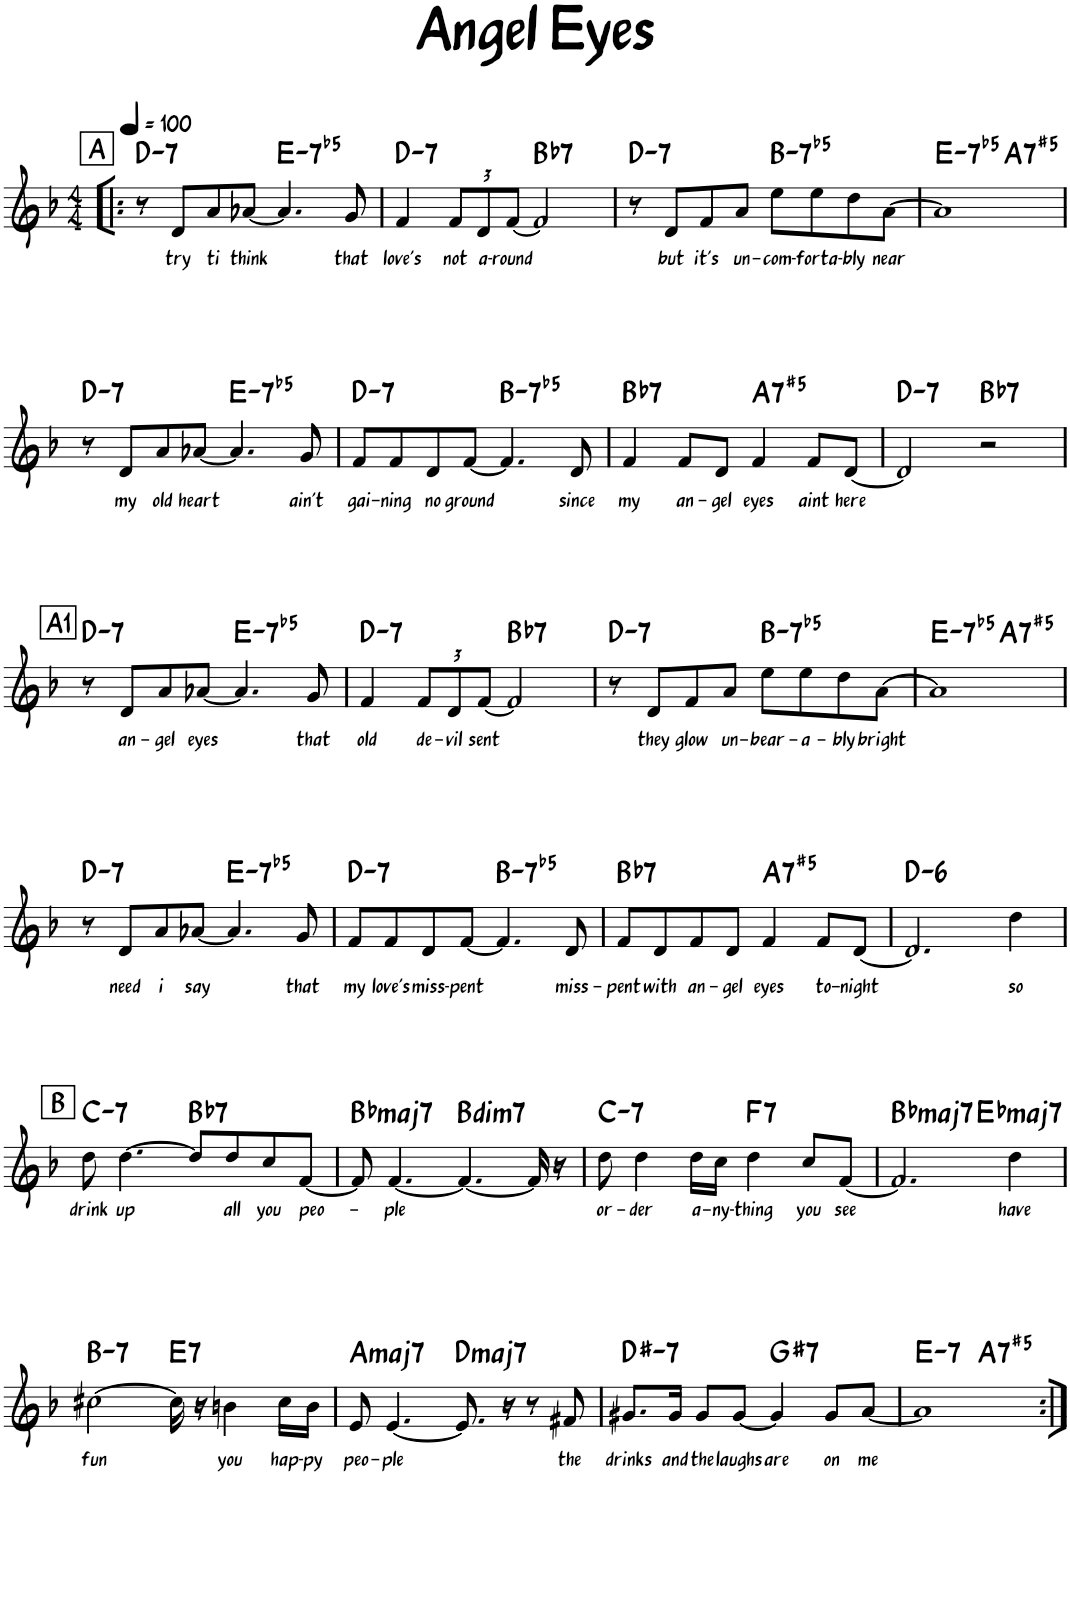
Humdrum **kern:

**kern	**kern	**kern	**text	**harte	**kern	**text	**harte
*part4	*part3	*part2	*part2	*part2	*part1	*part1	*part1
*staff4	*staff3	*staff2	*staff2	*	*staff1	*staff1	*
*I"Electric Bass	*I"Electric Bass	*I"Piano	*	*	*I"Bb Trumpet	*	*
*I'El. B.	*I'El. B.	*I'Pno.	*	*	*I'Bb Tpt.	*	*
*stria4	*stria5	*stria5	*	*	*	*	*
*	*clefF4	*clefG2	*	*	*clefG2	*	*
*Trd7c12	*Trd7c12	*	*	*	*Trd1c2	*	*
*k[b-e-a-]	*k[b-e-a-]	*k[b-e-a-]	*	*	*k[b-]	*	*
*M4/4	*M4/4	*M4/4	*	*	*M4/4	*	*
*MM100	*MM100	*MM100	*	*	*MM100	*	*
!!LO:REH:place=s1:a:B:rj:fs=14:t=A
=1!|:	=1!|:	=1!|:	=1!|:	=1!|:	=1!|:	=1!|:	=1!|:
!	!	!	!	!LO:H:kt=7	!	!	!LO:H:kt=7
4C	4C	8r	.	C:min7	8r	.	D:min7
!	!	!	!	!	!	!LO:LY:b	!
.	.	8c	try	.	8d/L	try	.
!	!	!	!	!	!	!LO:LY:b	!
4C	4C	8g/L	ti	.	8a/	ti	.
!	!	!	!	!	!	!LO:LY:b	!
.	.	[8g-X/J	think	.	[8a-X/J	think	.
!	!	!	!	!LO:H:kt=-7b5	!	!	!LO:H:kt=-7b5
4D	4D	4.g-]	.	D:hdim7	4.a-/]	.	E:hdim7
4G	4G	.	.	.	.	.	.
!	!	!	!	!	!	!LO:LY:b	!
.	.	8f	that	.	8g/	that	.
=2	=2	=2	=2	=2	=2	=2	=2
!	!	!	!	!LO:H:kt=7	!	!LO:LY:b	!LO:H:kt=7
4C	4C	4e-	love's	C:min7	4f/	love's	D:min7
*Xbrackettup	*Xbrackettup	*Xbrackettup	*	*	*Xbrackettup	*	*
!	!	!	!	!	!	!LO:LY:b	!
6C	6C	12e-/L	not	.	12f/L	not	.
!	!	!	!	!	!	!LO:LY:b	!
.	.	12c/	a-	.	12d/	a-	.
!	!	!	!	!	!	!LO:LY:b	!
12E-	12E-	[12e-/J	-round	.	[12f/J	-round	.
!	!	!	!	!LO:H:kt=7	!	!	!LO:H:kt=7
6AA-	6AA-	2e-]	.	Ab:7	2f/]	.	Bb:7
12C	12C	.	.	.	.	.	.
4E-	4E-	.	.	.	.	.	.
=3	=3	=3	=3	=3	=3	=3	=3
!	!	!	!	!LO:H:kt=7	!	!	!LO:H:kt=7
4C	4C	8r	.	C:min7	8r	.	D:min7
!	!	!	!	!	!	!LO:LY:b	!
.	.	8c	but	.	8d/L	but	.
!	!	!	!	!	!	!LO:LY:b	!
4C	4C	8e-/L	it's	.	8f/	it's	.
!	!	!	!	!	!	!LO:LY:b	!
.	.	8g/J	un-	.	8a/J	un-	.
!	!	!	!	!LO:H:kt=-7b5	!	!LO:LY:b	!LO:H:kt=-7b5
4An	4An	8dd\L	-com-	A:hdim7	8ee\L	-com-	B:hdim7
!	!	!	!	!	!	!LO:LY:b	!
.	.	8dd\J	-forta-	.	8ee\	-forta-	.
!	!	!	!	!	!	!LO:LY:b	!
4E-	4E-	8cc/L	-bly	.	8dd\	-bly	.
!	!	!	!	!	!	!LO:LY:b	!
.	.	[8g/J	near	.	[8a\J	near	.
=4	=4	=4	=4	=4	=4	=4	=4
!	!	!	!	!LO:H:kt=-7b5	!	!	!LO:H:kt=-7b5
*	*	*^	*	*	*^	*	*
4D	4D	1g]	2ryy	.	D:hdim7	1a]	2ryy	.	E:hdim7
6D	6D	.	.	.	.	.	.	.	.
12AA-	12AA-	.	.	.	.	.	.	.	.
!	!	!	!	!	!LO:H:kt=7	!	!	!	!LO:H:kt=7
6G	6G	.	2ryy	.	G:(3,#5,b7)	.	2ryy	.	A:(3,#5,b7)
12GG'	12GG'	.	.	.	.	.	.	.	.
4BBn	4BBn	.	.	.	.	.	.	.	.
!!LO:LB:g=z
=5	=5	=5	=5	=5	=5	=5	=5	=5	=5
!	!	!	!	!	!LO:H:kt=7	!	!	!	!LO:H:kt=7
*	*	*v	*v	*	*	*	*	*	*
*	*	*	*	*	*v	*v	*	*
4C	4C	8r	.	C:min7	8r	.	D:min7
!	!	!	!	!	!	!LO:LY:b	!
.	.	8c	my	.	8d/L	my	.
!	!	!	!	!	!	!LO:LY:b	!
4C	4C	8g/L	old	.	8a/	old	.
!	!	!	!	!	!	!LO:LY:b	!
.	.	[8g-X/J	heart	.	[8a-X/J	heart	.
!	!	!	!	!LO:H:kt=-7b5	!	!	!LO:H:kt=-7b5
4D	4D	4.g-]	.	D:hdim7	4.a-/]	.	E:hdim7
4G	4G	.	.	.	.	.	.
!	!	!	!	!	!	!LO:LY:b	!
.	.	8f	ain't	.	8g/	ain't	.
=6	=6	=6	=6	=6	=6	=6	=6
!	!	!	!	!LO:H:kt=7	!	!LO:LY:b	!LO:H:kt=7
4C	4C	8e-/L	gai-	C:min7	8f/L	gai-	D:min7
!	!	!	!	!	!	!LO:LY:b	!
.	.	8e-/J	-ning	.	8f/	-ning	.
!	!	!	!	!	!	!LO:LY:b	!
6C	6C	8c/L	no	.	8d/	no	.
!	!	!	!	!	!	!LO:LY:b	!
.	.	[8e-/J	ground	.	[8f/J	ground	.
12E-	12E-	.	.	.	.	.	.
!	!	!	!	!LO:H:kt=-7b5	!	!	!LO:H:kt=-7b5
6AA-	6AA-	4.e-]	.	A:hdim7	4.f/]	.	B:hdim7
12C	12C	.	.	.	.	.	.
4E-	4E-	.	.	.	.	.	.
!	!	!	!	!	!	!LO:LY:b	!
.	.	8c	since	.	8d/	since	.
=7	=7	=7	=7	=7	=7	=7	=7
!	!	!	!	!LO:H:kt=7	!	!LO:LY:b	!LO:H:kt=7
4C	4C	4e-	my	Ab:7	4f/	my	Bb:7
!	!	!	!	!	!	!LO:LY:b	!
4C	4C	8e-/L	-an-	.	8f/L	-an-	.
!	!	!	!	!	!	!LO:LY:b	!
.	.	8c/J	-gel	.	8d/J	-gel	.
!	!	!	!	!LO:H:kt=7	!	!LO:LY:b	!LO:H:kt=7
4An	4An	4e-	eyes	G:(3,#5,b7)	4f/	eyes	A:(3,#5,b7)
!	!	!	!	!	!	!LO:LY:b	!
4E-	4E-	8e-/L	aint	.	8f/L	aint	.
!	!	!	!	!	!	!LO:LY:b	!
.	.	[8c/J	here	.	[8d/J	here	.
=8	=8	=8	=8	=8	=8	=8	=8
!	!	!	!	!LO:H:kt=7	!	!	!LO:H:kt=7
4C	4C	2c]	.	C:min7	2d/]	.	D:min7
6C	6C	.	.	.	.	.	.
12GG	12GG	.	.	.	.	.	.
!	!	!	!	!LO:H:kt=7	!	!	!LO:H:kt=7
6A-	6A-	2r	.	Ab:7	2r	.	Bb:7
12AA-'	12AA-'	.	.	.	.	.	.
4GG	4GG	.	.	.	.	.	.
!!LO:LB:g=z
!!LO:REH:place=s1:a:B:rj:fs=14:t=A1
=9	=9	=9	=9	=9	=9	=9	=9
!	!	!	!	!LO:H:kt=7	!	!	!LO:H:kt=7
4C	4C	8r	.	C:min7	8r	.	D:min7
!	!	!	!	!	!	!LO:LY:b	!
.	.	8c	an-	.	8d/L	an-	.
!	!	!	!	!	!	!LO:LY:b	!
4C	4C	8g/L	-gel	.	8a/	-gel	.
!	!	!	!	!	!	!LO:LY:b	!
.	.	[8g-X/J	eyes	.	[8a-X/J	eyes	.
!	!	!	!	!LO:H:kt=-7b5	!	!	!LO:H:kt=-7b5
4D	4D	4.g-]	.	D:hdim7	4.a-/]	.	E:hdim7
4G	4G	.	.	.	.	.	.
!	!	!	!	!	!	!LO:LY:b	!
.	.	8f	that	.	8g/	that	.
=10	=10	=10	=10	=10	=10	=10	=10
!	!	!	!	!LO:H:kt=7	!	!LO:LY:b	!LO:H:kt=7
4C	4C	4e-	old	C:min7	4f/	old	D:min7
!	!	!	!	!	!	!LO:LY:b	!
6C	6C	12e-/L	de-	.	12f/L	de-	.
!	!	!	!	!	!	!LO:LY:b	!
.	.	12c/	-vil	.	12d/	-vil	.
!	!	!	!	!	!	!LO:LY:b	!
12E-	12E-	[12e-/J	sent	.	[12f/J	sent	.
!	!	!	!	!LO:H:kt=7	!	!	!LO:H:kt=7
6AA-	6AA-	2e-]	.	Ab:7	2f/]	.	Bb:7
12C	12C	.	.	.	.	.	.
4E-	4E-	.	.	.	.	.	.
=11	=11	=11	=11	=11	=11	=11	=11
!	!	!	!	!LO:H:kt=7	!	!	!LO:H:kt=7
4C	4C	8r	.	C:min7	8r	.	D:min7
!	!	!	!	!	!	!LO:LY:b	!
.	.	8c	they	.	8d/L	they	.
!	!	!	!	!	!	!LO:LY:b	!
4C	4C	8e-/L	glow	.	8f/	glow	.
!	!	!	!	!	!	!LO:LY:b	!
.	.	8g/J	un-	.	8a/J	un-	.
!	!	!	!	!LO:H:kt=-7b5	!	!LO:LY:b	!LO:H:kt=-7b5
4An	4An	8dd\L	-bear-	A:hdim7	8ee\L	-bear-	B:hdim7
!	!	!	!	!	!	!LO:LY:b	!
.	.	8dd\J	-a-	.	8ee\	-a-	.
!	!	!	!	!	!	!LO:LY:b	!
4E-	4E-	8cc/L	-bly	.	8dd\	-bly	.
!	!	!	!	!	!	!LO:LY:b	!
.	.	[8g/J	bright	.	[8a\J	bright	.
=12	=12	=12	=12	=12	=12	=12	=12
!	!	!	!	!LO:H:kt=-7b5	!	!	!LO:H:kt=-7b5
*	*	*^	*	*	*^	*	*
4D	4D	1g]	2ryy	.	D:hdim7	1a]	2ryy	.	E:hdim7
6D	6D	.	.	.	.	.	.	.	.
12AA-	12AA-	.	.	.	.	.	.	.	.
!	!	!	!	!	!LO:H:kt=7	!	!	!	!LO:H:kt=7
6G	6G	.	2ryy	.	G:(3,#5,b7)	.	2ryy	.	A:(3,#5,b7)
12GG'	12GG'	.	.	.	.	.	.	.	.
4BBn	4BBn	.	.	.	.	.	.	.	.
!!LO:LB:g=z
=13	=13	=13	=13	=13	=13	=13	=13	=13	=13
!	!	!	!	!	!LO:H:kt=7	!	!	!	!LO:H:kt=7
*	*	*v	*v	*	*	*	*	*	*
*	*	*	*	*	*v	*v	*	*
4C	4C	8r	.	C:min7	8r	.	D:min7
!	!	!	!	!	!	!LO:LY:b	!
.	.	8c	need	.	8d/L	need	.
!	!	!	!	!	!	!LO:LY:b	!
4C	4C	8g/L	i	.	8a/	i	.
!	!	!	!	!	!	!LO:LY:b	!
.	.	[8g-X/J	say	.	[8a-X/J	say	.
!	!	!	!	!LO:H:kt=-7b5	!	!	!LO:H:kt=-7b5
4D	4D	4.g-]	.	D:hdim7	4.a-/]	.	E:hdim7
4G	4G	.	.	.	.	.	.
!	!	!	!	!	!	!LO:LY:b	!
.	.	8f	that	.	8g/	that	.
=14	=14	=14	=14	=14	=14	=14	=14
!	!	!	!	!LO:H:kt=7	!	!LO:LY:b	!LO:H:kt=7
4C	4C	8e-/L	my	C:min7	8f/L	my	D:min7
!	!	!	!	!	!	!LO:LY:b	!
.	.	8e-/J	love's	.	8f/	love's	.
!	!	!	!	!	!	!LO:LY:b	!
6C	6C	8c/L	miss-	.	8d/	miss-	.
!	!	!	!	!	!	!LO:LY:b	!
.	.	[8e-/J	-pent	.	[8f/J	-pent	.
12E-	12E-	.	.	.	.	.	.
!	!	!	!	!LO:H:kt=-7b5	!	!	!LO:H:kt=-7b5
6AA-	6AA-	4.e-]	.	A:hdim7	4.f/]	.	B:hdim7
12C	12C	.	.	.	.	.	.
4E-	4E-	.	.	.	.	.	.
!	!	!	!	!	!	!LO:LY:b	!
.	.	8c	miss-	.	8d/	miss-	.
=15	=15	=15	=15	=15	=15	=15	=15
!	!	!	!	!LO:H:kt=7	!	!LO:LY:b	!LO:H:kt=7
4C	4C	8e-/L	-pent	Ab:7	8f/L	-pent	Bb:7
!	!	!	!	!	!	!LO:LY:b	!
.	.	8c/J	with	.	8d/	with	.
!	!	!	!	!	!	!LO:LY:b	!
4C	4C	8e-/L	an-	.	8f/	an-	.
!	!	!	!	!	!	!LO:LY:b	!
.	.	8c/J	-gel	.	8d/J	-gel	.
!	!	!	!	!LO:H:kt=7	!	!LO:LY:b	!LO:H:kt=7
4An	4An	4e-	eyes	G:(3,#5,b7)	4f/	eyes	A:(3,#5,b7)
!	!	!	!	!	!	!LO:LY:b	!
4E-	4E-	8e-/L	to-	.	8f/L	to-	.
!	!	!	!	!	!	!LO:LY:b	!
.	.	[8c/J	-night	.	[8d/J	-night	.
=16	=16	=16	=16	=16	=16	=16	=16
!	!	!	!	!LO:H:kt=6	!	!	!LO:H:kt=6
4C	4C	2.c]	.	C:min6	2.d/]	.	D:min6
6C	6C	.	.	.	.	.	.
[12GG	[12GG	.	.	.	.	.	.
8GG\L_	8GG/L_	.	.	.	.	.	.
48GG\Jkk]	48GG/Jkk]	.	.	.	.	.	.
48r	48r	.	.	.	.	.	.
24C	24C	.	.	.	.	.	.
24r	24r	.	.	.	.	.	.
!	!	!	!	!	!	!LO:LY:b	!
4E-	4E-	4cc	so	.	4dd\	so	.
!!LO:LB:g=z
!!LO:REH:place=s1:a:B:rj:fs=14:t=B
=17	=17	=17	=17	=17	=17	=17	=17
!	!	!	!	!LO:H:kt=7	!	!LO:LY:b	!LO:H:kt=7
4BB-	4BB-	8cc	drink	Bb:min7	8dd\	drink	C:min7
!	!	!	!	!	!	!LO:LY:b	!
.	.	[4.cc	up	.	[4.dd\	up	.
4BB-	4BB-	.	.	.	.	.	.
!	!	!	!	!LO:H:kt=7	!	!	!LO:H:kt=7
4E-	4E-	8cc\L]	.	Ab:7	8dd/L]	.	Bb:7
!	!	!	!	!	!	!LO:LY:b	!
.	.	8cc\J	all	.	8dd/	all	.
!	!	!	!	!	!	!LO:LY:b	!
4BB-	4BB-	8b-/L	you	.	8cc/	you	.
!	!	!	!	!	!	!LO:LY:b	!
.	.	[8e-/J	peo-	.	[8f/J	peo-	.
=18	=18	=18	=18	=18	=18	=18	=18
!	!	!	!	!LO:H:kt=maj7	!	!	!LO:H:kt=maj7
4AA-	4AA-	8e-]	.	Ab:maj7	8f/]	.	Bb:maj7
!	!	!	!	!	!	!LO:LY:b	!
.	.	[4.e-	-ple	.	[4.f/	-ple	.
6AA-	6AA-	.	.	.	.	.	.
12E-	12E-	.	.	.	.	.	.
!	!	!	!	!LO:H:kt=dim7	!	!	!LO:H:kt=dim7
6An	6An	4.e-_	.	A:dim7	4.f/_	.	B:dim7
12AAn'	12AAn'	.	.	.	.	.	.
4C	4C	.	.	.	.	.	.
.	.	16e-]	.	.	16f/]	.	.
.	.	16r	.	.	16r	.	.
=19	=19	=19	=19	=19	=19	=19	=19
!	!	!	!	!LO:H:kt=7	!	!LO:LY:b	!LO:H:kt=7
4BB-	4BB-	8cc	or-	Bb:min7	8dd\	or-	C:min7
!	!	!	!	!	!	!LO:LY:b	!
.	.	4cc	-der	.	4dd\	-der	.
4BB-	4BB-	.	.	.	.	.	.
!	!	!	!	!	!	!LO:LY:b	!
.	.	16cc\LL	a-	.	16dd\LL	a-	.
!	!	!	!	!	!	!LO:LY:b	!
.	.	16b-\JJ	-ny-	.	16cc\JJ	-ny-	.
!	!	!	!	!LO:H:kt=7	!	!LO:LY:b	!LO:H:kt=7
4E-	4E-	4cc	-thing	Eb:7	4dd\	-thing	F:7
!	!	!	!	!	!	!LO:LY:b	!
4BB-	4BB-	8b-/L	you	.	8cc/L	you	.
!	!	!	!	!	!	!LO:LY:b	!
.	.	[8e-/J	see	.	[8f/J	see	.
=20	=20	=20	=20	=20	=20	=20	=20
!	!	!	!	!LO:H:kt=maj7	!	!	!LO:H:kt=maj7
*	*	*^	*	*	*^	*	*
4AA-	4AA-	2.e-]	2ryy	.	Ab:maj7	2.f/]	2ryy	.	Bb:maj7
4BB-	4BB-	.	.	.	.	.	.	.	.
!	!	!	!	!	!LO:H:kt=maj7	!	!	!	!LO:H:kt=maj7
6D-X	6D-X	.	2ryy	.	Db:maj7	.	2ryy	.	Eb:maj7
12D-'	12D-'	.	.	.	.	.	.	.	.
!	!	!	!	!	!	!	!	!LO:LY:b	!
4A-	4A-	4cc	.	have	.	4dd\	.	have	.
!!LO:LB:g=z
=21	=21	=21	=21	=21	=21	=21	=21	=21	=21
!	!	!	!	!	!LO:H:kt=7	!	!	!LO:LY:b	!LO:H:kt=7
*	*	*v	*v	*	*	*	*	*	*
*	*	*	*	*	*v	*v	*	*
4AAn	4AAn	[2bn	fun	A:min7	[2cc#X\	fun	B:min7
4AA	4AA	.	.	.	.	.	.
!	!	!	!	!LO:H:kt=7	!	!	!LO:H:kt=7
4D	4D	16b]	.	D:7	16cc#\]	.	E:7
.	.	16r	.	.	16r	.	.
!	!	!	!	!	!	!LO:LY:b	!
.	.	4an	you	.	4bn\	you	.
4AA	4AA	.	.	.	.	.	.
!	!	!	!	!	!	!LO:LY:b	!
.	.	16b/LL	hap-	.	16cc#\LL	hap-	.
!	!	!	!	!	!	!LO:LY:b	!
.	.	16a/JJ	-py	.	16b\JJ	-py	.
=22	=22	=22	=22	=22	=22	=22	=22
!	!	!	!	!LO:H:kt=maj7	!	!LO:LY:b	!LO:H:kt=maj7
4GG	4GG	8d	peo-	G:maj7	8e/	peo-	A:maj7
!	!	!	!	!	!	!LO:LY:b	!
.	.	[4.d	-ple	.	[4.e/	-ple	.
6GG	6GG	.	.	.	.	.	.
12D	12D	.	.	.	.	.	.
!	!	!	!	!LO:H:kt=maj7	!	!	!LO:H:kt=maj7
6C	6C	8.d]	.	C:maj7	8.e/]	.	D:maj7
12C'	12C'	.	.	.	.	.	.
.	.	16r	.	.	16r	.	.
4En	4En	8r	.	.	8r	.	.
!	!	!	!	!	!	!LO:LY:b	!
.	.	8en	the	.	8f#X/	the	.
=23	=23	=23	=23	=23	=23	=23	=23
!	!	!	!	!LO:H:kt=7	!	!LO:LY:b	!LO:H:kt=7
4D-X	4D-X	8.f#X/L	drinks	C#:min7	8.g#X/L	drinks	D#:min7
!	!	!	!	!	!	!LO:LY:b	!
.	.	16f#/Jk	and	.	16g#/Jk	and	.
!	!	!	!	!	!	!LO:LY:b	!
4D-	4D-	8f#/L	the	.	8g#/L	the	.
!	!	!	!	!	!	!LO:LY:b	!
.	.	[8f#/J	laughs	.	[8g#/J	laughs	.
!	!	!	!	!LO:H:kt=7	!	!LO:LY:b	!LO:H:kt=7
4G-X	4G-X	4f#]	are	F#:7	4g#/]	are	G#:7
!	!	!	!	!	!	!LO:LY:b	!
4D-	4D-	8f#/L	on	.	8g#/L	on	.
!	!	!	!	!	!	!LO:LY:b	!
.	.	[8g/J	me	.	[8a/J	me	.
=24	=24	=24	=24	=24	=24	=24	=24
!	!	!	!	!LO:H:kt=7	!	!	!LO:H:kt=7
*	*	*^	*	*	*^	*	*
4D	4D	1g]	2ryy	.	D:min7	1a]	2ryy	.	E:min7
4En	4En	.	.	.	.	.	.	.	.
!	!	!	!	!	!LO:H:kt=7	!	!	!	!LO:H:kt=7
6GG	6GG	.	2ryy	.	G:(3,#5,b7)	.	2ryy	.	A:(3,#5,b7)
12GG'	12GG'	.	.	.	.	.	.	.	.
4E-X	4E-X	.	.	.	.	.	.	.	.
*	*	*v	*v	*	*	*	*	*	*
*	*	*	*	*	*v	*v	*	*
=:|!	=:|!	=:|!	=:|!	=:|!	=:|!	=:|!	=:|!
*-	*-	*-	*-	*-	*-	*-	*-
